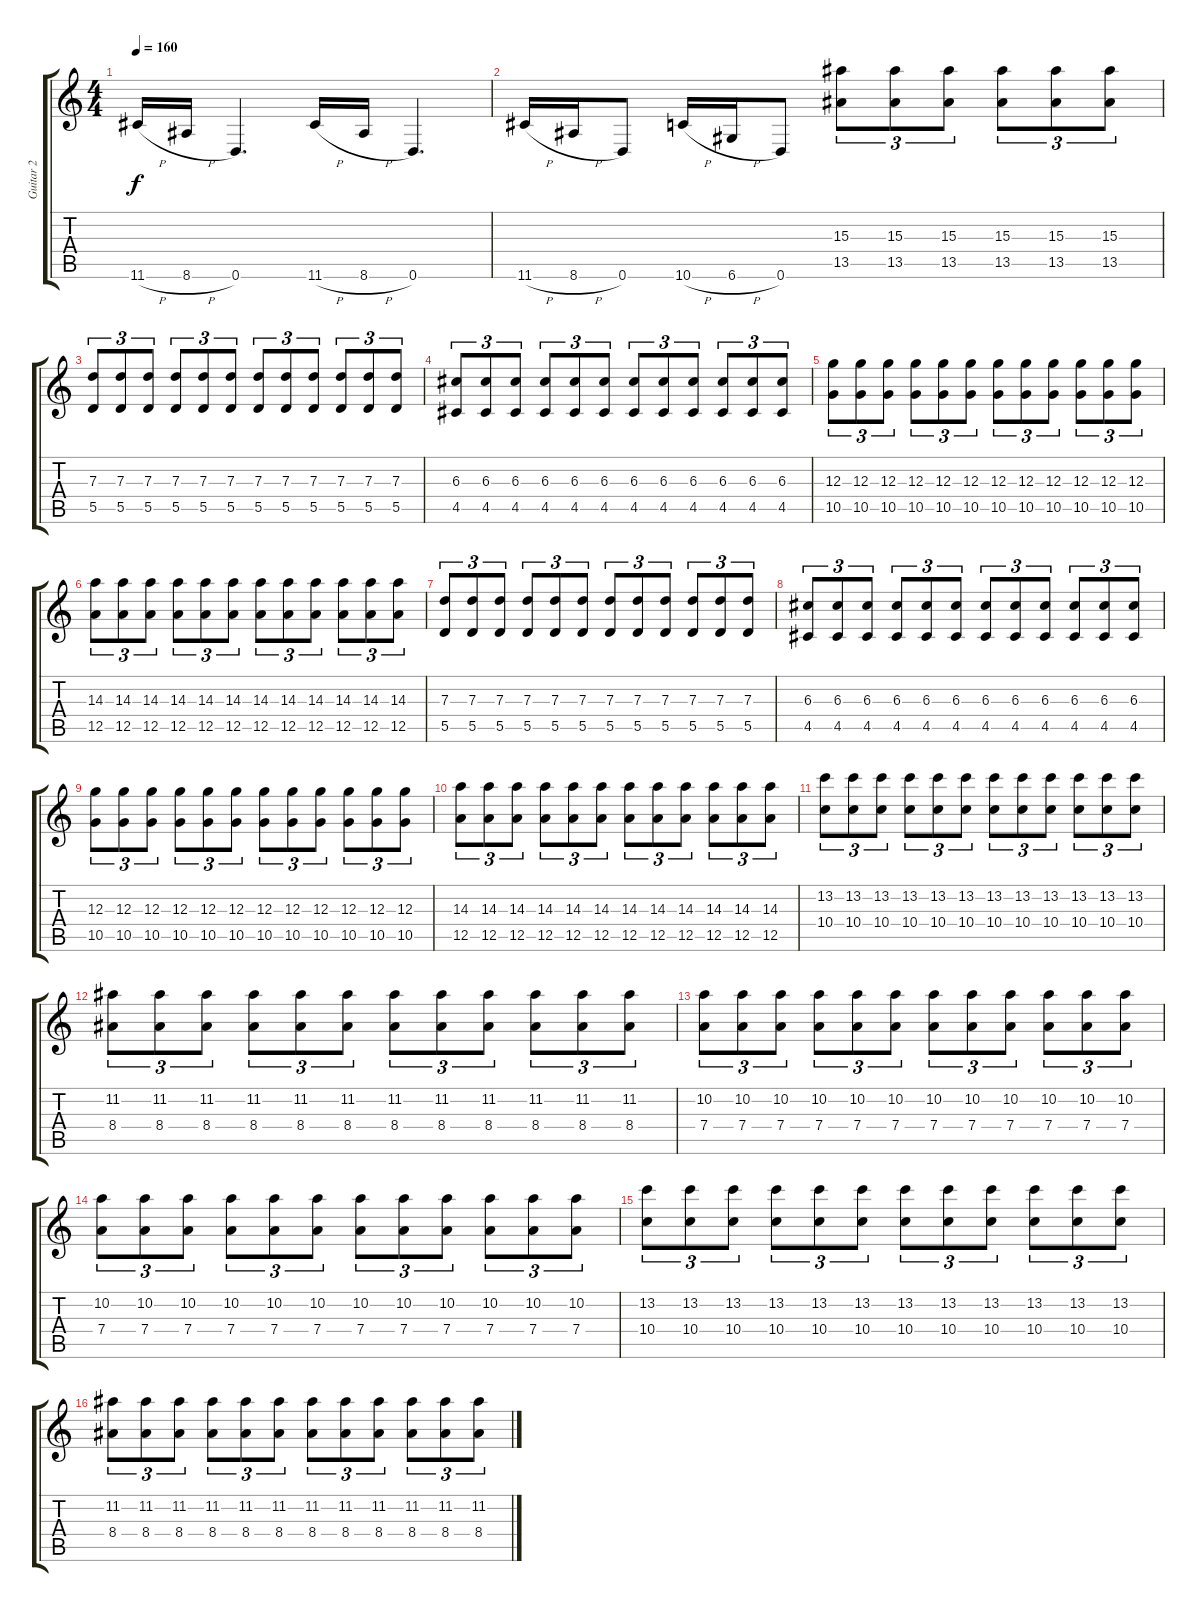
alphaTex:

\track ("Guitar 2" "Guitar 2") {instrument overdrivenguitar}
\staff {score tabs}
\tuning (E4 B3 G3 D3 A2 D2) {hide}
\ts (4 4)
\tempo 160
\clef g2
\ks c
11.6{h}.16{dy f} 8.6{h}.16 0.6.4{d} 11.6{h}.16 8.6{h}.16 0.6.4{d} |
11.6{h}.16 8.6{h}.16 0.6.8 10.6{h}.16 6.6{h}.16 0.6.8 (15.3 13.5).8{tu (3 2)} (15.3 13.5).8{tu (3 2)} (15.3 13.5).8{tu (3 2)} (15.3 13.5).8{tu (3 2)} (15.3 13.5).8{tu (3 2)} (15.3 13.5).8{tu (3 2)} |
(7.3 5.5).8{tu (3 2)} (7.3 5.5).8{tu (3 2)} (7.3 5.5).8{tu (3 2)} (7.3 5.5).8{tu (3 2)} (7.3 5.5).8{tu (3 2)} (7.3 5.5).8{tu (3 2)} (7.3 5.5).8{tu (3 2)} (7.3 5.5).8{tu (3 2)} (7.3 5.5).8{tu (3 2)} (7.3 5.5).8{tu (3 2)} (7.3 5.5).8{tu (3 2)} (7.3 5.5).8{tu (3 2)} |
(6.3 4.5).8{tu (3 2)} (6.3 4.5).8{tu (3 2)} (6.3 4.5).8{tu (3 2)} (6.3 4.5).8{tu (3 2)} (6.3 4.5).8{tu (3 2)} (6.3 4.5).8{tu (3 2)} (6.3 4.5).8{tu (3 2)} (6.3 4.5).8{tu (3 2)} (6.3 4.5).8{tu (3 2)} (6.3 4.5).8{tu (3 2)} (6.3 4.5).8{tu (3 2)} (6.3 4.5).8{tu (3 2)} |
(12.3 10.5).8{tu (3 2)} (12.3 10.5).8{tu (3 2)} (12.3 10.5).8{tu (3 2)} (12.3 10.5).8{tu (3 2)} (12.3 10.5).8{tu (3 2)} (12.3 10.5).8{tu (3 2)} (12.3 10.5).8{tu (3 2)} (12.3 10.5).8{tu (3 2)} (12.3 10.5).8{tu (3 2)} (12.3 10.5).8{tu (3 2)} (12.3 10.5).8{tu (3 2)} (12.3 10.5).8{tu (3 2)} |
(14.3 12.5).8{tu (3 2)} (14.3 12.5).8{tu (3 2)} (14.3 12.5).8{tu (3 2)} (14.3 12.5).8{tu (3 2)} (14.3 12.5).8{tu (3 2)} (14.3 12.5).8{tu (3 2)} (14.3 12.5).8{tu (3 2)} (14.3 12.5).8{tu (3 2)} (14.3 12.5).8{tu (3 2)} (14.3 12.5).8{tu (3 2)} (14.3 12.5).8{tu (3 2)} (14.3 12.5).8{tu (3 2)} |
(7.3 5.5).8{tu (3 2)} (7.3 5.5).8{tu (3 2)} (7.3 5.5).8{tu (3 2)} (7.3 5.5).8{tu (3 2)} (7.3 5.5).8{tu (3 2)} (7.3 5.5).8{tu (3 2)} (7.3 5.5).8{tu (3 2)} (7.3 5.5).8{tu (3 2)} (7.3 5.5).8{tu (3 2)} (7.3 5.5).8{tu (3 2)} (7.3 5.5).8{tu (3 2)} (7.3 5.5).8{tu (3 2)} |
(6.3 4.5).8{tu (3 2)} (6.3 4.5).8{tu (3 2)} (6.3 4.5).8{tu (3 2)} (6.3 4.5).8{tu (3 2)} (6.3 4.5).8{tu (3 2)} (6.3 4.5).8{tu (3 2)} (6.3 4.5).8{tu (3 2)} (6.3 4.5).8{tu (3 2)} (6.3 4.5).8{tu (3 2)} (6.3 4.5).8{tu (3 2)} (6.3 4.5).8{tu (3 2)} (6.3 4.5).8{tu (3 2)} |
(12.3 10.5).8{tu (3 2)} (12.3 10.5).8{tu (3 2)} (12.3 10.5).8{tu (3 2)} (12.3 10.5).8{tu (3 2)} (12.3 10.5).8{tu (3 2)} (12.3 10.5).8{tu (3 2)} (12.3 10.5).8{tu (3 2)} (12.3 10.5).8{tu (3 2)} (12.3 10.5).8{tu (3 2)} (12.3 10.5).8{tu (3 2)} (12.3 10.5).8{tu (3 2)} (12.3 10.5).8{tu (3 2)} |
(14.3 12.5).8{tu (3 2)} (14.3 12.5).8{tu (3 2)} (14.3 12.5).8{tu (3 2)} (14.3 12.5).8{tu (3 2)} (14.3 12.5).8{tu (3 2)} (14.3 12.5).8{tu (3 2)} (14.3 12.5).8{tu (3 2)} (14.3 12.5).8{tu (3 2)} (14.3 12.5).8{tu (3 2)} (14.3 12.5).8{tu (3 2)} (14.3 12.5).8{tu (3 2)} (14.3 12.5).8{tu (3 2)} |
(13.2 10.4).8{tu (3 2)} (13.2 10.4).8{tu (3 2)} (13.2 10.4).8{tu (3 2)} (13.2 10.4).8{tu (3 2)} (13.2 10.4).8{tu (3 2)} (13.2 10.4).8{tu (3 2)} (13.2 10.4).8{tu (3 2)} (13.2 10.4).8{tu (3 2)} (13.2 10.4).8{tu (3 2)} (13.2 10.4).8{tu (3 2)} (13.2 10.4).8{tu (3 2)} (13.2 10.4).8{tu (3 2)} |
(11.2 8.4).8{tu (3 2)} (11.2 8.4).8{tu (3 2)} (11.2 8.4).8{tu (3 2)} (11.2 8.4).8{tu (3 2)} (11.2 8.4).8{tu (3 2)} (11.2 8.4).8{tu (3 2)} (11.2 8.4).8{tu (3 2)} (11.2 8.4).8{tu (3 2)} (11.2 8.4).8{tu (3 2)} (11.2 8.4).8{tu (3 2)} (11.2 8.4).8{tu (3 2)} (11.2 8.4).8{tu (3 2)} |
(10.2 7.4).8{tu (3 2)} (10.2 7.4).8{tu (3 2)} (10.2 7.4).8{tu (3 2)} (10.2 7.4).8{tu (3 2)} (10.2 7.4).8{tu (3 2)} (10.2 7.4).8{tu (3 2)} (10.2 7.4).8{tu (3 2)} (10.2 7.4).8{tu (3 2)} (10.2 7.4).8{tu (3 2)} (10.2 7.4).8{tu (3 2)} (10.2 7.4).8{tu (3 2)} (10.2 7.4).8{tu (3 2)} |
(10.2 7.4).8{tu (3 2)} (10.2 7.4).8{tu (3 2)} (10.2 7.4).8{tu (3 2)} (10.2 7.4).8{tu (3 2)} (10.2 7.4).8{tu (3 2)} (10.2 7.4).8{tu (3 2)} (10.2 7.4).8{tu (3 2)} (10.2 7.4).8{tu (3 2)} (10.2 7.4).8{tu (3 2)} (10.2 7.4).8{tu (3 2)} (10.2 7.4).8{tu (3 2)} (10.2 7.4).8{tu (3 2)} |
(13.2 10.4).8{tu (3 2)} (13.2 10.4).8{tu (3 2)} (13.2 10.4).8{tu (3 2)} (13.2 10.4).8{tu (3 2)} (13.2 10.4).8{tu (3 2)} (13.2 10.4).8{tu (3 2)} (13.2 10.4).8{tu (3 2)} (13.2 10.4).8{tu (3 2)} (13.2 10.4).8{tu (3 2)} (13.2 10.4).8{tu (3 2)} (13.2 10.4).8{tu (3 2)} (13.2 10.4).8{tu (3 2)} |
(11.2 8.4).8{tu (3 2)} (11.2 8.4).8{tu (3 2)} (11.2 8.4).8{tu (3 2)} (11.2 8.4).8{tu (3 2)} (11.2 8.4).8{tu (3 2)} (11.2 8.4).8{tu (3 2)} (11.2 8.4).8{tu (3 2)} (11.2 8.4).8{tu (3 2)} (11.2 8.4).8{tu (3 2)} (11.2 8.4).8{tu (3 2)} (11.2 8.4).8{tu (3 2)} (11.2 8.4).8{tu (3 2)}
